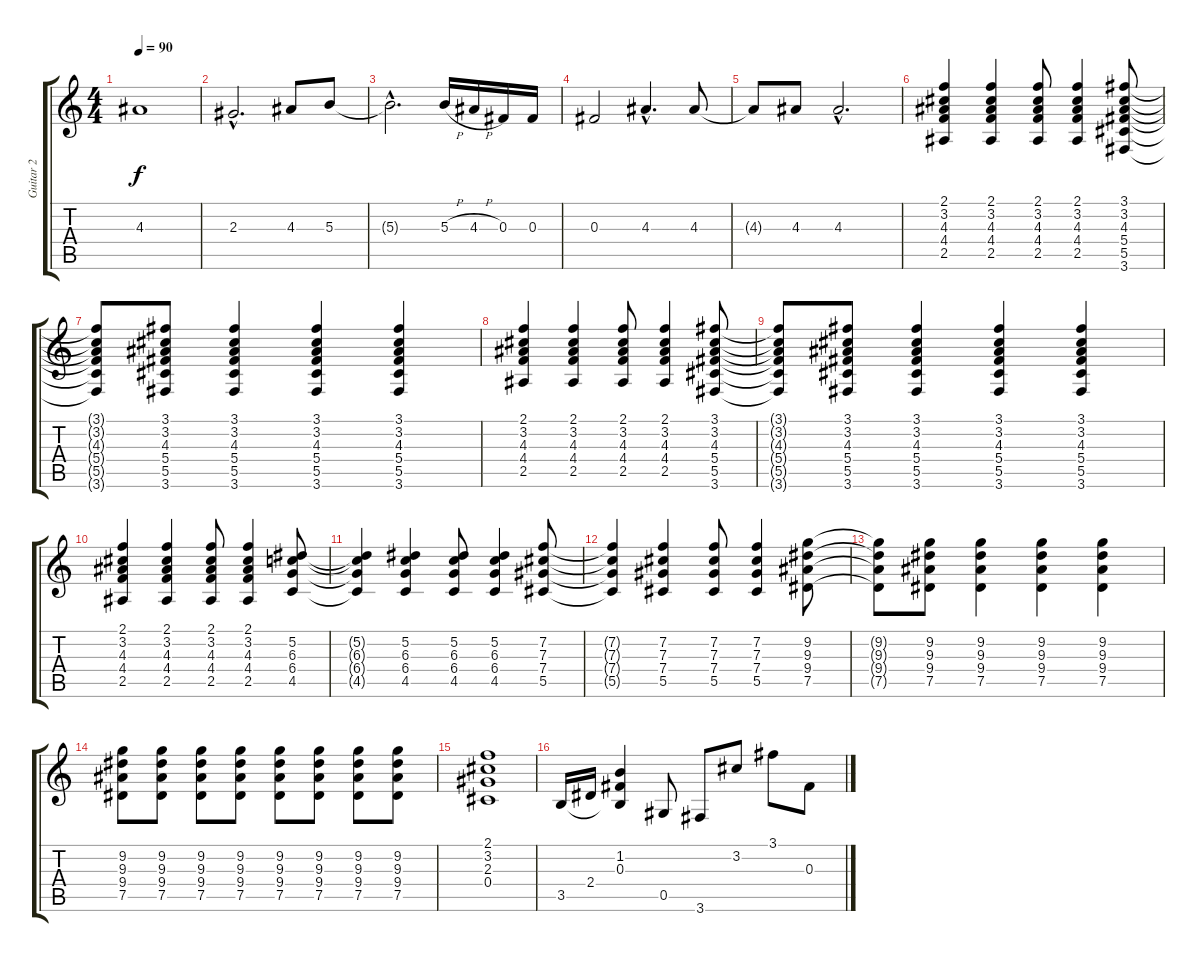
\track ("Guitar 2" "Guitar 2") {instrument electricguitarclean}
\staff {score tabs}
\tuning (Eb4 Bb3 Gb3 Db3 Ab2 Eb2) {hide}
\ts (4 4)
\tempo 90
\clef g2
\ks c
4.3{t}.1{dy f} |
2.3{hac}.2{d} 4.3.8 5.3.8 |
5.3{hac t}.2{d} 5.3{h}.16 4.3{h}.16 0.3.16 0.3.16 |
0.3.2 4.3{hac}.4{d} 4.3.8 |
4.3{t}.8 4.3.8 4.3{hac}.2{d} |
(2.1 3.2 4.3 4.4 2.5).4 (2.1 3.2 4.3 4.4 2.5).4 (2.1 3.2 4.3 4.4 2.5).8 (2.1 3.2 4.3 4.4 2.5).4 (3.1 3.2 4.3 5.4 5.5 3.6).8 |
(3.1{t} 3.2{t} 4.3{t} 5.4{t} 5.5{t} 3.6{t}).8 (3.1 3.2 4.3 5.4 5.5 3.6).8 (3.1 3.2 4.3 5.4 5.5 3.6).4 (3.1 3.2 4.3 5.4 5.5 3.6).4 (3.1 3.2 4.3 5.4 5.5 3.6).4 |
(2.1 3.2 4.3 4.4 2.5).4 (2.1 3.2 4.3 4.4 2.5).4 (2.1 3.2 4.3 4.4 2.5).8 (2.1 3.2 4.3 4.4 2.5).4 (3.1 3.2 4.3 5.4 5.5 3.6).8 |
(3.1{t} 3.2{t} 4.3{t} 5.4{t} 5.5{t} 3.6{t}).8 (3.1 3.2 4.3 5.4 5.5 3.6).8 (3.1 3.2 4.3 5.4 5.5 3.6).4 (3.1 3.2 4.3 5.4 5.5 3.6).4 (3.1 3.2 4.3 5.4 5.5 3.6).4 |
(2.1 3.2 4.3 4.4 2.5).4 (2.1 3.2 4.3 4.4 2.5).4 (2.1 3.2 4.3 4.4 2.5).8 (2.1 3.2 4.3 4.4 2.5).4 (5.2 6.3 6.4 4.5).8 |
(5.2{t} 6.3{t} 6.4{t} 4.5{t}).4 (5.2 6.3 6.4 4.5).4 (5.2 6.3 6.4 4.5).8 (5.2 6.3 6.4 4.5).4 (7.2 7.3 7.4 5.5).8 |
(7.2{t} 7.3{t} 7.4{t} 5.5{t}).4 (7.2 7.3 7.4 5.5).4 (7.2 7.3 7.4 5.5).8 (7.2 7.3 7.4 5.5).4 (9.2 9.3 9.4 7.5).8 |
(9.2{t} 9.3{t} 9.4{t} 7.5{t}).8 (9.2 9.3 9.4 7.5).8 (9.2 9.3 9.4 7.5).4 (9.2 9.3 9.4 7.5).4 (9.2 9.3 9.4 7.5).4 |
(9.2 9.3 9.4 7.5).8 (9.2 9.3 9.4 7.5).8 (9.2 9.3 9.4 7.5).8 (9.2 9.3 9.4 7.5).8 (9.2 9.3 9.4 7.5).8 (9.2 9.3 9.4 7.5).8 (9.2 9.3 9.4 7.5).8 (9.2 9.3 9.4 7.5).8 |
(2.1 3.2 2.3 0.4).1{instrument electricguitarclean} |
3.5.16 2.4.16 (1.2 0.3 3.5{t}).4 0.5.8 3.6.8 3.2.8 3.1.8 0.3.8
